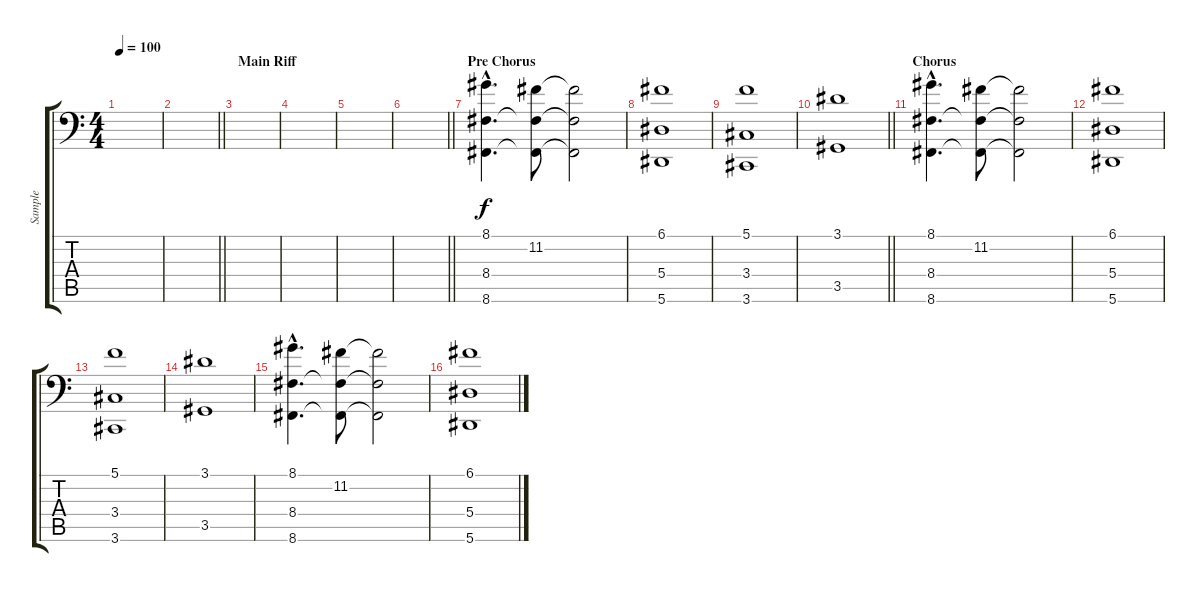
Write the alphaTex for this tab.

\track ("Sample" "Sample") {instrument choiraahs}
\staff {score tabs}
\tuning (C4 G3 Eb3 Bb2 F2 Bb1) {hide}
\ts (4 4)
\tempo 100
\clef f4
\ks c
|
\barLineRight lightlight
|
\section ("" "Main Riff")
|
|
|
\barLineRight lightlight
|
\section ("" "Pre Chorus")
(8.1{hac} 8.4{hac} 8.6{hac}).4{d volume 12 instrument synthstrings1} (11.2 8.4{t} 8.6{t}).8 (11.2{t} 8.4{t} 8.6{t}).2 |
(6.1 5.4 5.6).1 |
(5.1 3.4 3.6).1 |
\barLineRight lightlight
(3.1 3.5).1 |
\section ("" "Chorus")
(8.1{hac} 8.4{hac} 8.6{hac}).4{d volume 12 instrument synthstrings1} (11.2 8.4{t} 8.6{t}).8 (11.2{t} 8.4{t} 8.6{t}).2 |
(6.1 5.4 5.6).1 |
(5.1 3.4 3.6).1 |
(3.1 3.5).1 |
(8.1{hac} 8.4{hac} 8.6{hac}).4{d volume 12 instrument synthstrings1} (11.2 8.4{t} 8.6{t}).8 (11.2{t} 8.4{t} 8.6{t}).2 |
(6.1 5.4 5.6).1
